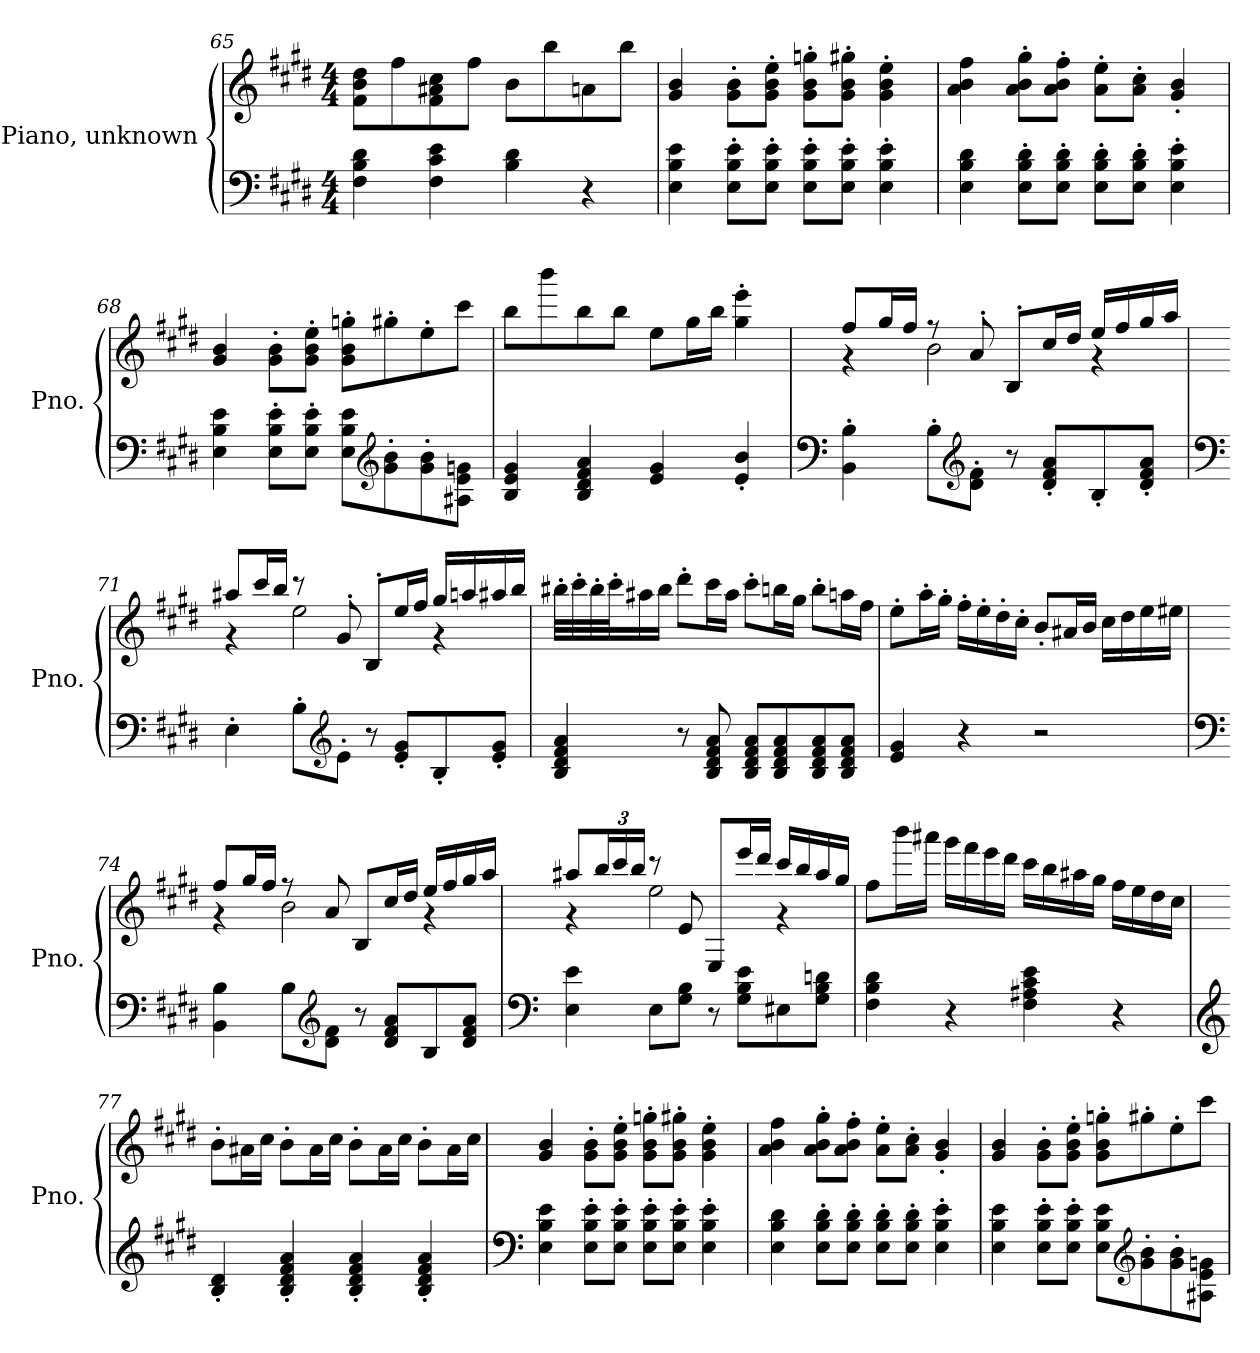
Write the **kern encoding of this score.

**kern	**kern
*part1	*part1
*staff2	*staff1
*I"Piano, unknown	*
*I'Pno.	*
*clefF4	*clefG2
*k[f#c#g#d#]	*k[f#c#g#d#]
*M4/4	*M4/4
=65	=65
4F#\ 4B\ 4d#\	8f#\ 8b\ 8dd#\L
.	8ff#\
4F#\ 4c#\ 4e\	8f#\ 8a#X\ 8cc#\
.	8ff#\J
4B\ 4d#\	8b\L
.	8bb\
4r	8an\
.	8bb\J
=66	=66
4E\ 4B\ 4e\	4g#/ 4b/
8E\' 8B\' 8e\'L	8g#\' 8b\'L
8E\' 8B\' 8e\'J	8g#\' 8b\' 8ee\'J
8E\' 8B\' 8e\'L	8g#\' 8b\' 8ggn\'L
8E\' 8B\' 8e\'J	8g#\' 8b\' 8gg#X\'J
4E\' 4B\' 4e\'	4g#\' 4b\' 4ee\'
=67	=67
4E\ 4B\ 4d#\	4a\ 4b\ 4ff#\
8E\' 8B\' 8d#\'L	8a\' 8b\' 8gg#\'L
8E\' 8B\' 8d#\'J	8a\' 8b\' 8ff#\'J
8E\' 8B\' 8d#\'L	8a\' 8ee\'L
8E\' 8B\' 8d#\'J	8a\' 8cc#\'J
4E\' 4B\' 4e\'	4g#/' 4b/'
!!LO:LB:g=z
=68	=68
4E\ 4B\ 4e\	4g#/ 4b/
8E\' 8B\' 8e\'L	8g#\' 8b\'L
8E\' 8B\' 8e\'J	8g#\' 8b\' 8ee\'J
8E\ 8B\ 8e\L	8g#\' 8b\' 8ggn\'L
*clefG2	*
8g#\' 8b\'	8gg#X'\
8g#\' 8b\'	8ee'\
8A#X\ 8e\ 8gn\J	8ccc#\J
=69	=69
4B/ 4e/ 4g#/	8bb\L
.	8bbb\
4B/ 4d#/ 4f#/ 4a/	8bb\
.	8bb\J
4e/ 4g#/	8ee\L
.	16gg#\L
.	16bb\JJ
4e/' 4b/'	4gg#\' 4eee\'
=70	=70
*clefF4	*
*	*^
4BB\' 4B\'	8ff#/L	4r
.	16gg#/L	.
.	16ff#/JJ	.
8B'\L	8r	2b\
*clefG2	*	*
8d#\' 8f#\'J	8a'/	.
8r	8B'/L	.
8d#/' 8f#/' 8a/'L	16cc#/L	.
.	16dd#/JJ	.
8B'/	16ee/LL	4r
.	16ff#/	.
8d#/' 8f#/' 8a/'J	16gg#/	.
.	16aa/JJ	.
!!LO:PB:g=z	!!
=71	=71	=71
*clefF4	*	*
4E'\	8aa#X/L	4r
.	16ccc#/L	.
.	16bb/JJ	.
8B'\L	8r	2ee\
*clefG2	*	*
8e'\J	8g#'/	.
8r	8B'/L	.
8e/' 8g#/'L	16ee/L	.
.	16ff#/JJ	.
8B'/	16gg#/LL	4r
.	16aan/	.
8e/' 8g#/'J	16aa#X/	.
.	16bb/JJ	.
*	*v	*v
=72	=72
4B/ 4d#/ 4f#/ 4a/	32bb#X'\LLL
.	32ccc#'\
.	32bb#'\
.	32ccc#'\J
.	16aa#X\
.	16bb#\JJ
8r	8ddd#'\L
8B/ 8d#/ 8f#/ 8a/	16ccc#\L
.	16aa#\JJ
8B/ 8d#/ 8f#/ 8a/L	8ccc#'\L
8B/ 8d#/ 8f#/ 8a/	16bbn\L
.	16gg#\JJ
8B/ 8d#/ 8f#/ 8a/	8bb'\L
8B/ 8d#/ 8f#/ 8a/J	16aan\L
.	16ff#\JJ
!!LO:LB:g=z
=73	=73
4e/ 4g#/	8ee'\L
.	16aa'\L
.	16gg#'\JJ
4r	16ff#'\LL
.	16ee'\
.	16dd#'\
.	16cc#'\JJ
2r	8b'/L
.	16a#X/L
.	16b/JJ
.	16cc#\LL
.	16dd#\
.	16ee\
.	16ee#X\JJ
=74	=74
*clefF4	*
*	*^
4BB\ 4B\	8ff#/L	4r
.	16gg#/L	.
.	16ff#/JJ	.
8B\L	8r	2b\
*clefG2	*	*
8d#\ 8f#\J	8a/	.
8r	8B/L	.
8d#/ 8f#/ 8a/L	16cc#/L	.
.	16dd#/JJ	.
8B/	16ee/LL	4r
.	16ff#/	.
8d#/ 8f#/ 8a/J	16gg#/	.
.	16aa/JJ	.
!!LO:LB:g=z	!!
=75	=75	=75
*clefF4	*	*
4E\ 4e\	8aa#X/L	4r
*	*Xbrackettup	*
.	24bb/L	.
.	24ccc#/	.
.	24bb/JJ	.
8E\L	8r	2ee\
8G#\ 8B\J	8e/	.
8r	8E/L	.
8G#\ 8B\ 8e\L	16eee/L	.
.	16ddd#/JJ	.
8E#X\	16ccc#/LL	4r
.	16bb/	.
8G#\ 8B\ 8dn\J	16aa#/	.
.	16gg#/JJ	.
*	*v	*v
=76	=76
4F#\ 4B\ 4d#\	8ff#\L
.	16bbb\L
.	16aaa#X\JJ
4r	16ggg#\LL
.	16fff#\
.	16eee\
.	16ddd#\JJ
4F#\ 4A#X\ 4c#\ 4e\	16ccc#\LL
.	16bb\
.	16aa#X\
.	16gg#\JJ
4r	16ff#\LL
.	16ee\
.	16dd#\
.	16cc#\JJ
!!LO:LB:g=z
=77	=77
*clefG2	*
4B/' 4d#/'	8b'\L
.	16a#X\L
.	16cc#\JJ
4B/' 4d#/' 4f#/' 4a/'	8b'\L
.	16a#\L
.	16cc#\JJ
4B/' 4d#/' 4f#/' 4a/'	8b'\L
.	16a#\L
.	16cc#\JJ
4B/' 4d#/' 4f#/' 4a/'	8b'\L
.	16a#\L
.	16cc#\JJ
=78	=78
*clefF4	*
4E\ 4B\ 4e\	4g#/ 4b/
8E\' 8B\' 8e\'L	8g#\' 8b\'L
8E\' 8B\' 8e\'J	8g#\' 8b\' 8ee\'J
8E\' 8B\' 8e\'L	8g#\' 8b\' 8ggn\'L
8E\' 8B\' 8e\'J	8g#\' 8b\' 8gg#X\'J
4E\' 4B\' 4e\'	4g#\' 4b\' 4ee\'
=79	=79
4E\ 4B\ 4d#\	4a\ 4b\ 4ff#\
8E\' 8B\' 8d#\'L	8a\' 8b\' 8gg#\'L
8E\' 8B\' 8d#\'J	8a\' 8b\' 8ff#\'J
8E\' 8B\' 8d#\'L	8a\' 8ee\'L
8E\' 8B\' 8d#\'J	8a\' 8cc#\'J
4E\' 4B\' 4e\'	4g#/' 4b/'
!!LO:LB:g=z
=80	=80
4E\ 4B\ 4e\	4g#/ 4b/
8E\' 8B\' 8e\'L	8g#\' 8b\'L
8E\' 8B\' 8e\'J	8g#\' 8b\' 8ee\'J
8E\ 8B\ 8e\L	8g#\' 8b\' 8ggn\'L
*clefG2	*
8g#\' 8b\'	8gg#X'\
8g#\' 8b\'	8ee'\
8A#X\ 8e\ 8gn\J	8ccc#\J
=	=
*-	*-
